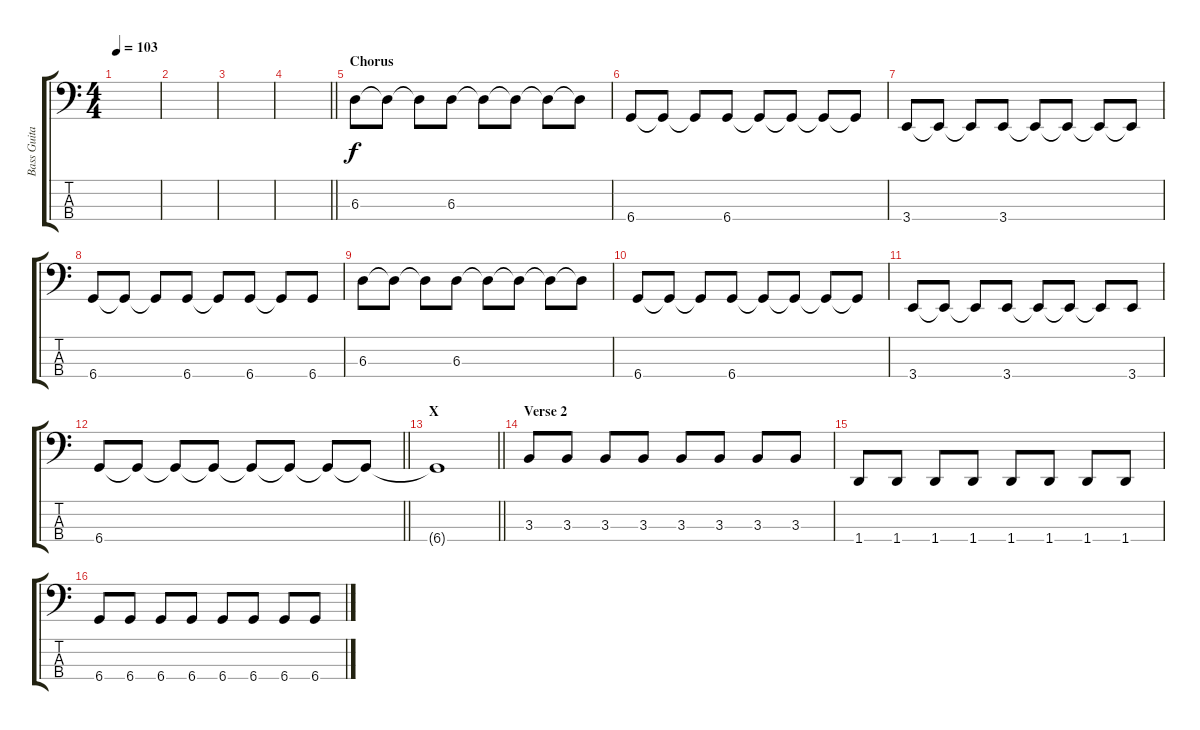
\track ("Bass Guitar" "Bass Guita") {instrument electricbassfinger}
\staff {score tabs}
\tuning (Gb2 Db2 Ab1 Db1) {hide}
\ts (4 4)
\tempo 103
\clef f4
\ks c
|
|
|
\barLineRight lightlight
|
\section ("" "Chorus")
6.3.8 6.3{t}.8 6.3{t}.8 6.3.8 6.3{t}.8 6.3{t}.8 6.3{t}.8 6.3{t}.8 |
6.4.8 6.4{t}.8 6.4{t}.8 6.4.8 6.4{t}.8 6.4{t}.8 6.4{t}.8 6.4{t}.8 |
3.4.8 3.4{t}.8 3.4{t}.8 3.4.8 3.4{t}.8 3.4{t}.8 3.4{t}.8 3.4{t}.8 |
6.4.8 6.4{t}.8 6.4{t}.8 6.4.8 6.4{t}.8 6.4.8 6.4{t}.8 6.4.8 |
6.3.8 6.3{t}.8 6.3{t}.8 6.3.8 6.3{t}.8 6.3{t}.8 6.3{t}.8 6.3{t}.8 |
6.4.8 6.4{t}.8 6.4{t}.8 6.4.8 6.4{t}.8 6.4{t}.8 6.4{t}.8 6.4{t}.8 |
3.4.8 3.4{t}.8 3.4{t}.8 3.4.8 3.4{t}.8 3.4{t}.8 3.4{t}.8 3.4.8 |
\barLineRight lightlight
6.4.8 6.4{t}.8 6.4{t}.8 6.4{t}.8 6.4{t}.8 6.4{t}.8 6.4{t}.8 6.4{t}.8 |
\section ("" "X")
\barLineRight lightlight
6.4{t}.1 |
\section ("" "Verse 2")
3.3.8 3.3.8 3.3.8 3.3.8 3.3.8 3.3.8 3.3.8 3.3.8 |
1.4.8 1.4.8 1.4.8 1.4.8 1.4.8 1.4.8 1.4.8 1.4.8 |
6.4.8 6.4.8 6.4.8 6.4.8 6.4.8 6.4.8 6.4.8 6.4.8
